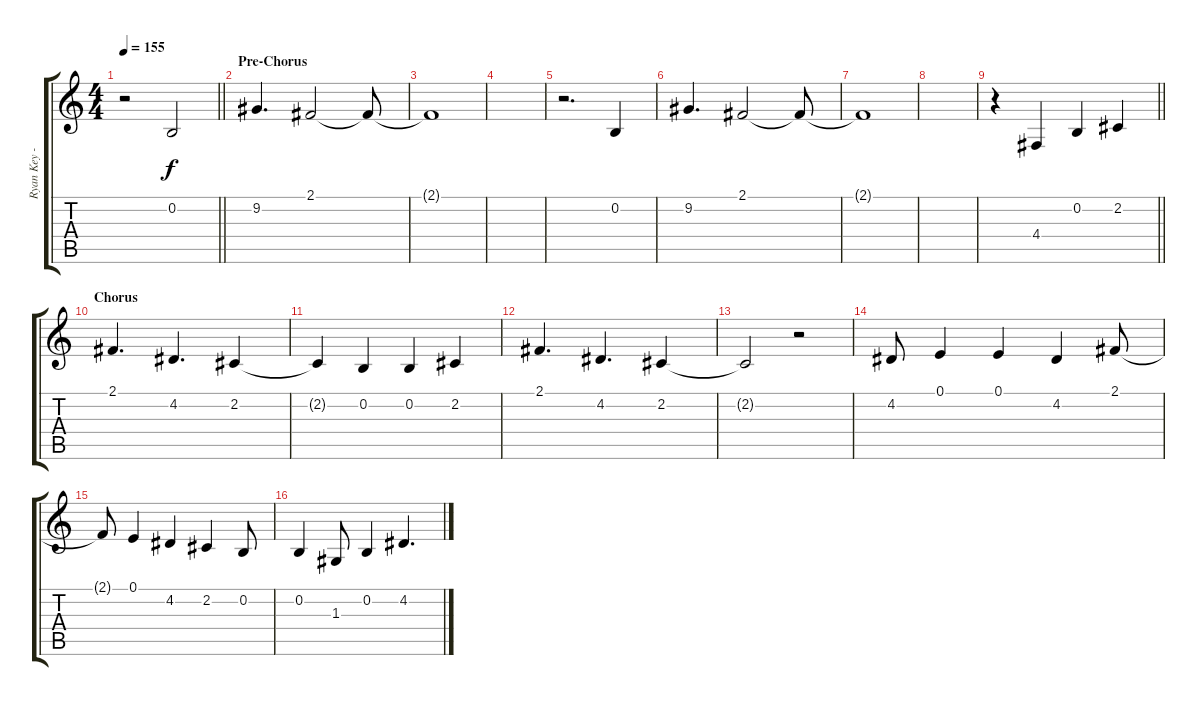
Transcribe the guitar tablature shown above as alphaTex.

\track ("Ryan Key - Vocals" "Ryan Key -") {instrument altosax}
\staff {score tabs}
\tuning (E4 B3 G3 D3 A2 E2) {hide}
\ts (4 4)
\tempo 155
\clef g2
\barLineRight lightlight
\ks c
r.2{dy f} 0.2.2 |
\section ("" "Pre-Chorus")
9.2.4{d} 2.1.2 2.1{t}.8 |
2.1{t}.1 |
|
r.2{d} 0.2.4 |
9.2.4{d} 2.1.2 2.1{t}.8 |
2.1{t}.1 |
|
\barLineRight lightlight
r.4 4.4.4 0.2.4 2.2.4 |
\section ("" "Chorus")
2.1.4{d} 4.2.4{d} 2.2.4 |
2.2{t}.4 0.2.4 0.2.4 2.2.4 |
2.1.4{d} 4.2.4{d} 2.2.4 |
2.2{t}.2 r.2 |
4.2.8 0.1.4 0.1.4 4.2.4 2.1.8 |
2.1{t}.8 0.1.4 4.2.4 2.2.4 0.2.8 |
0.2.4 1.3.8 0.2.4 4.2.4{d}
